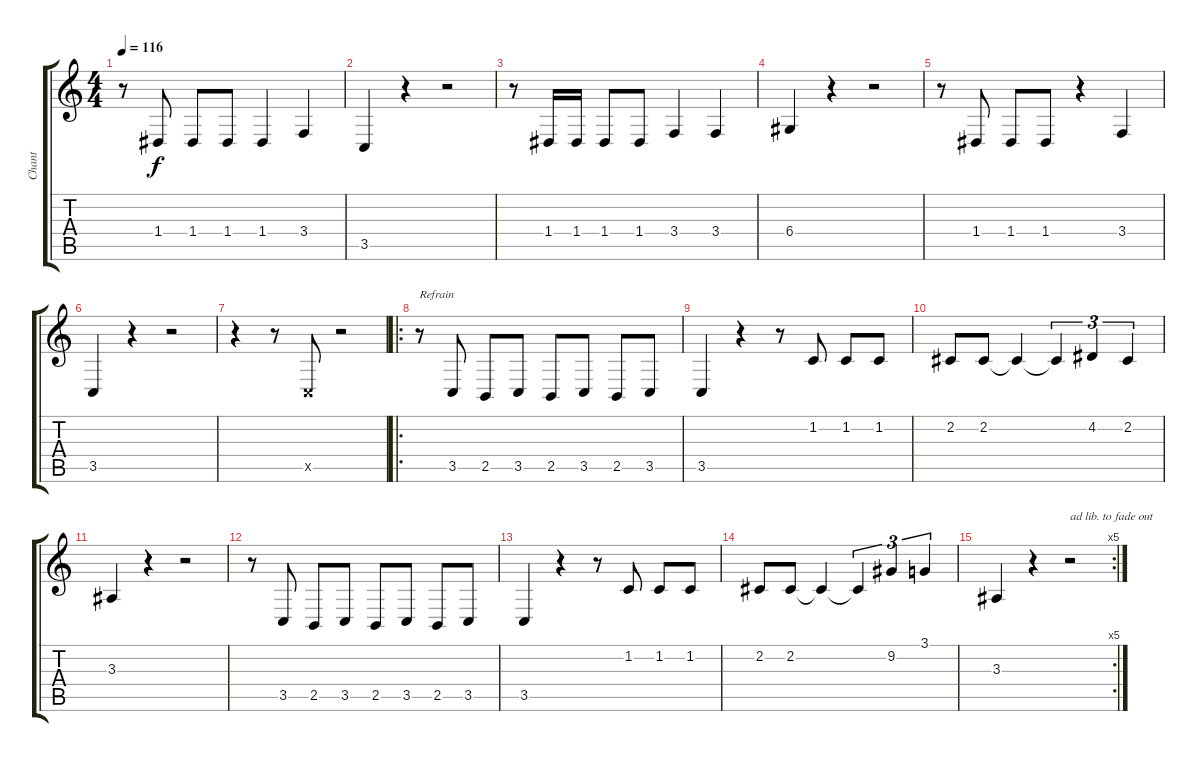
\track ("Chant" "Chant") {instrument flute}
\staff {score tabs}
\tuning (E4 B3 G3 D3 A2 E2) {hide}
\ts (4 4)
\tempo 116
\clef g2
\ks c
r.8{dy f} 1.4.8 1.4.8 1.4.8 1.4.4 3.4.4 |
3.5.4 r.4 r.2 |
r.8 1.4.16 1.4.16 1.4.8 1.4.8 3.4.4 3.4.4 |
6.4.4 r.4 r.2 |
r.8 1.4.8 1.4.8 1.4.8 r.4 3.4.4 |
3.5.4 r.4 r.2 |
r.4 r.8 3.5{x}.8 r.2 |
\ro
r.8{txt "Refrain"} 3.5.8 2.5.8 3.5.8 2.5.8 3.5.8 2.5.8 3.5.8 |
3.5.4 r.4 r.8 1.2.8 1.2.8 1.2.8 |
2.2.8 2.2.8 2.2{t}.4 2.2{t}.4{tu (3 2)} 4.2.4{tu (3 2)} 2.2.4{tu (3 2)} |
3.3.4 r.4 r.2 |
r.8 3.5.8 2.5.8 3.5.8 2.5.8 3.5.8 2.5.8 3.5.8 |
3.5.4 r.4 r.8 1.2.8 1.2.8 1.2.8 |
2.2.8 2.2.8 2.2{t}.4 2.2{t}.4{tu (3 2)} 9.2.4{tu (3 2)} 3.1.4{tu (3 2)} |
\rc 5
3.3.4 r.4 r.2{txt "ad lib. to fade out"}
